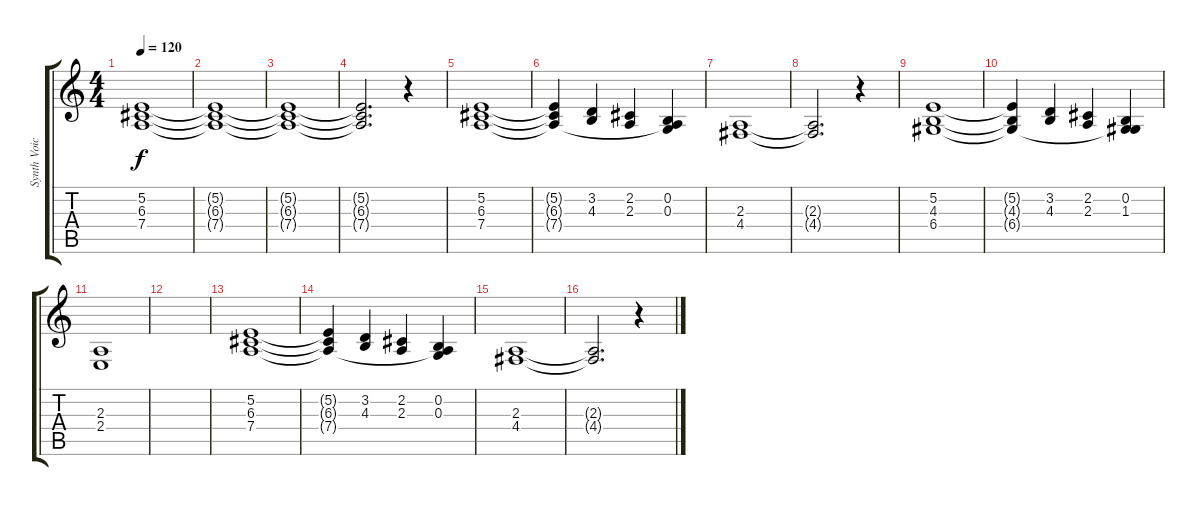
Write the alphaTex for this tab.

\track ("Synth Voice" "Synth Voic") {instrument synthvoice}
\staff {score tabs}
\tuning (E4 B3 G3 D3 A2 E2) {hide}
\ts (4 4)
\tempo 120
\clef g2
\ks c
(5.2 6.3 7.4).1{dy f instrument synthvoice} |
(5.2{t} 6.3{t} 7.4{t}).1 |
(5.2{t} 6.3{t} 7.4{t}).1 |
(5.2{t} 6.3{t} 7.4{t}).2{d} r.4 |
(5.2 6.3 7.4).1 |
(5.2{t} 6.3{t} 7.4{t}).4 (3.2 4.3).4 (2.2 2.3).4 (0.2 0.3 7.4{t}).4 |
(2.3 4.4).1 |
(2.3{t} 4.4{t}).2{d} r.4 |
(5.2 4.3 6.4).1 |
(5.2{t} 4.3{t} 6.4{t}).4 (3.2 4.3).4 (2.2 2.3).4 (0.2 1.3 6.4{t}).4 |
(2.3 2.4).1 |
|
(5.2 6.3 7.4).1 |
(5.2{t} 6.3{t} 7.4{t}).4 (3.2 4.3).4 (2.2 2.3).4 (0.2 0.3 7.4{t}).4 |
(2.3 4.4).1 |
(2.3{t} 4.4{t}).2{d} r.4
